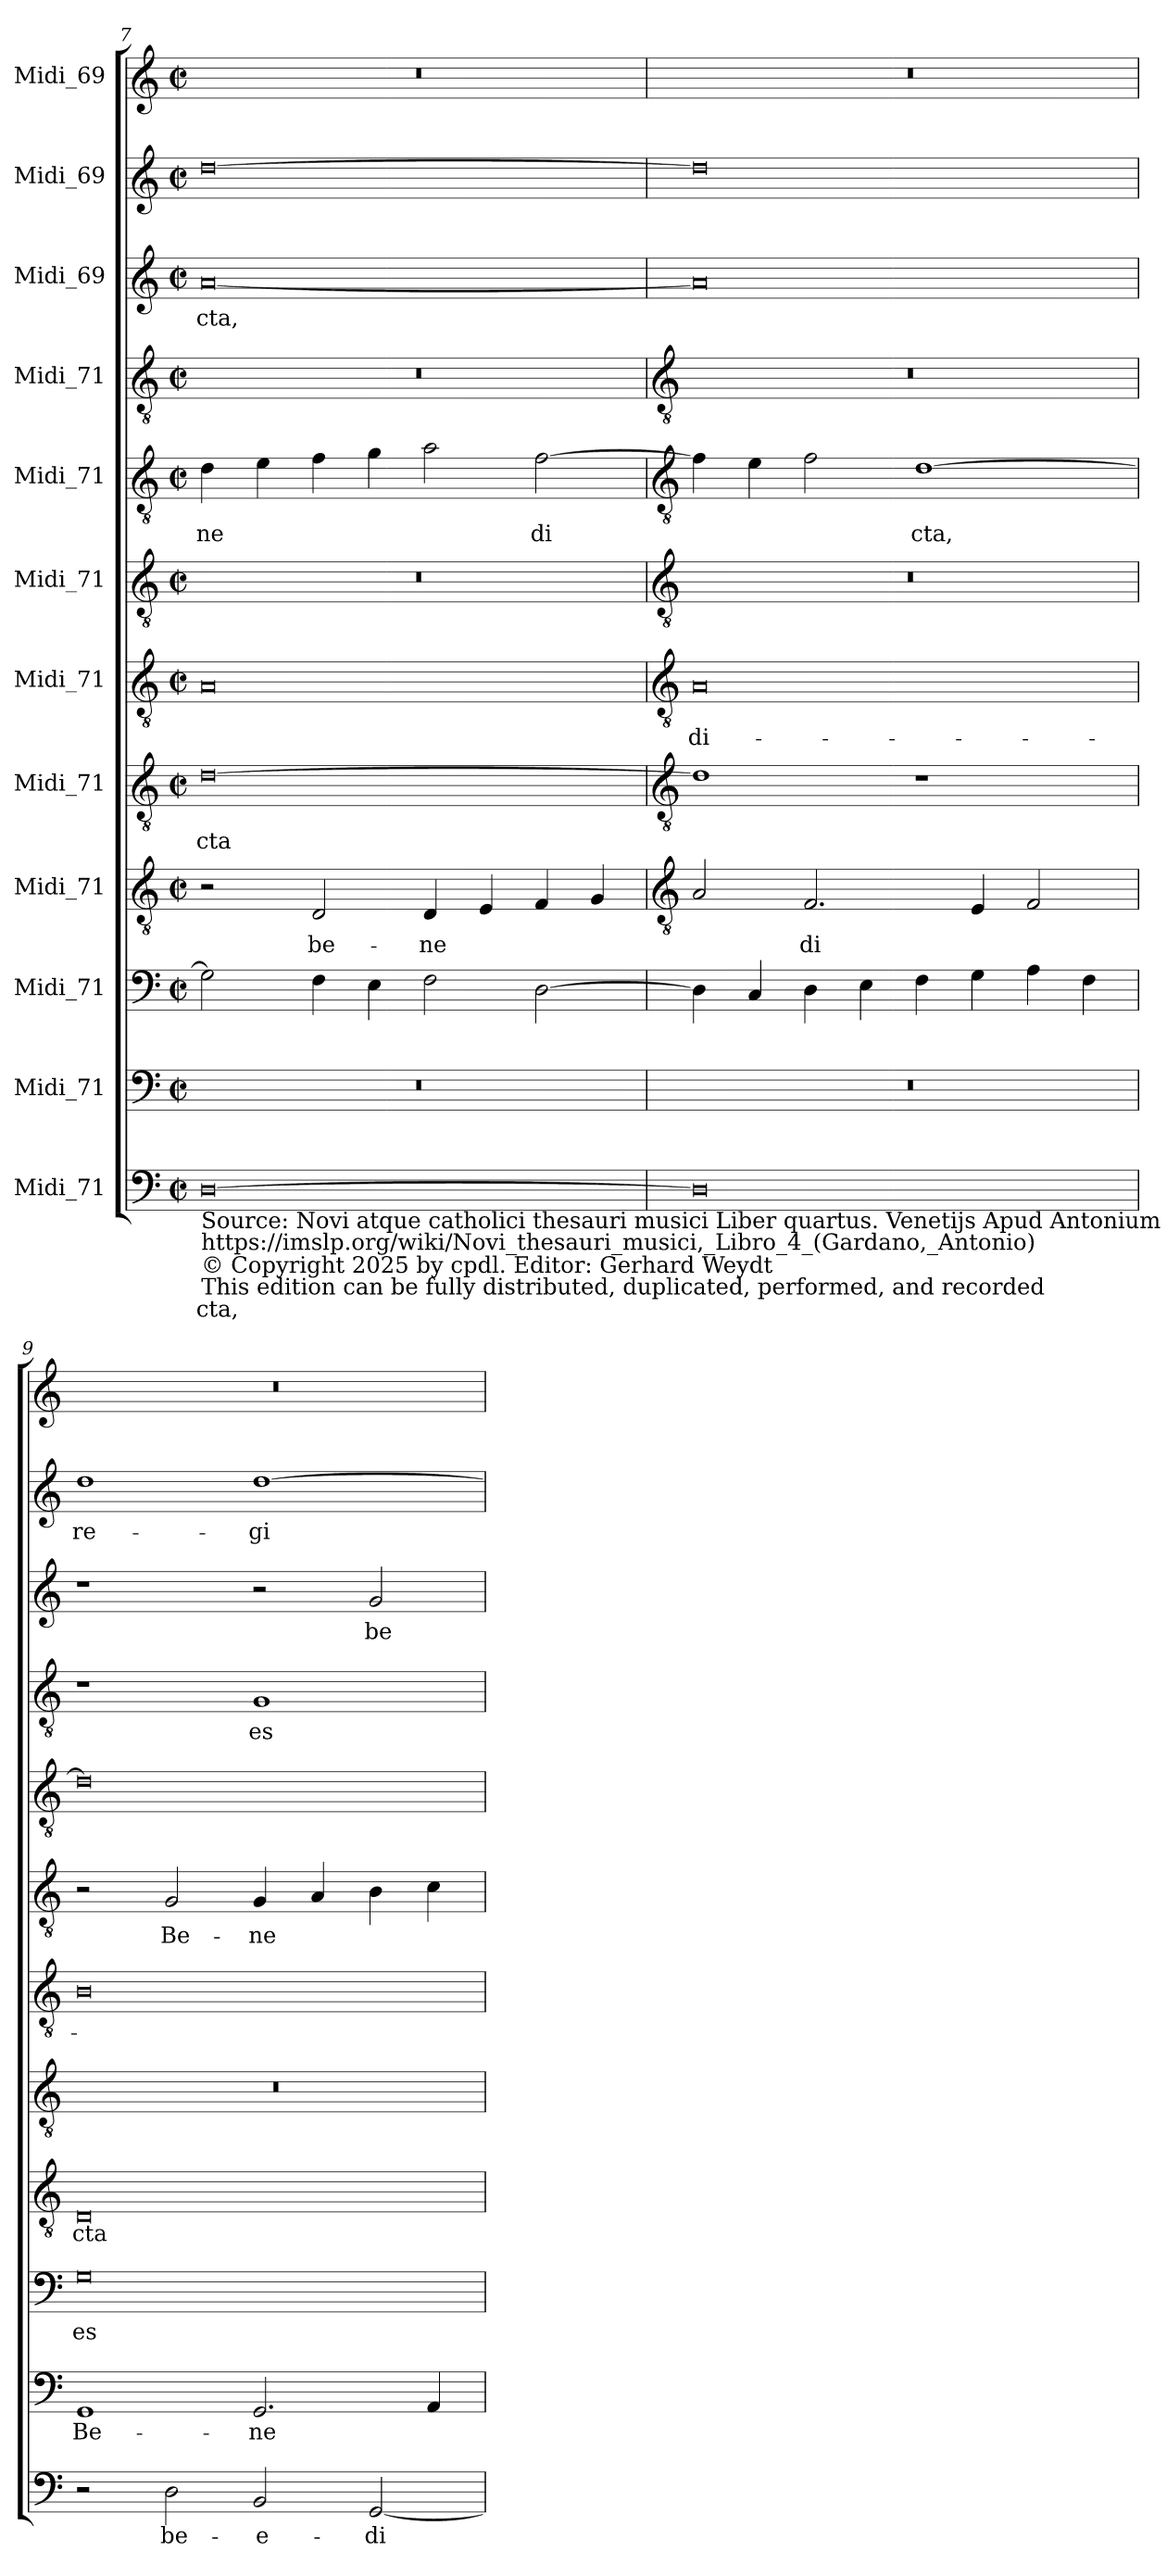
**kern	**text	**kern	**text	**kern	**text	**kern	**text	**kern	**text	**kern	**text	**kern	**text	**kern	**text	**kern	**text	**kern	**text	**kern	**text	**kern
*part12	*part12	*part11	*part11	*part10	*part10	*part9	*part9	*part8	*part8	*part7	*part7	*part6	*part6	*part5	*part5	*part4	*part4	*part3	*part3	*part2	*part2	*part1
*staff12	*staff12	*staff11	*staff11	*staff10	*staff10	*staff9	*staff9	*staff8	*staff8	*staff7	*staff7	*staff6	*staff6	*staff5	*staff5	*staff4	*staff4	*staff3	*staff3	*staff2	*staff2	*staff1
*I"Midi_71	*	*I"Midi_71	*	*I"Midi_71	*	*I"Midi_71	*	*I"Midi_71	*	*I"Midi_71	*	*I"Midi_71	*	*I"Midi_71	*	*I"Midi_71	*	*I"Midi_69	*	*I"Midi_69	*	*I"Midi_69
*clefF4	*	*clefF4	*	*clefF4	*	*clefGv2	*	*clefGv2	*	*clefGv2	*	*clefGv2	*	*clefGv2	*	*clefGv2	*	*clefG2	*	*clefG2	*	*clefG2
*k[]	*	*k[]	*	*k[]	*	*k[]	*	*k[]	*	*k[]	*	*k[]	*	*k[]	*	*k[]	*	*k[]	*	*k[]	*	*k[]
*C:	*	*C:	*	*C:	*	*C:	*	*C:	*	*C:	*	*C:	*	*C:	*	*C:	*	*C:	*	*C:	*	*C:
*M4/2	*	*M4/2	*	*M4/2	*	*M4/2	*	*M4/2	*	*M4/2	*	*M4/2	*	*M4/2	*	*M4/2	*	*M4/2	*	*M4/2	*	*M4/2
*met(c|)	*	*met(c|)	*	*met(c|)	*	*met(c|)	*	*met(c|)	*	*met(c|)	*	*met(c|)	*	*met(c|)	*	*met(c|)	*	*met(c|)	*	*met(c|)	*	*met(c|)
=7	=7	=7	=7	=7	=7	=7	=7	=7	=7	=7	=7	=7	=7	=7	=7	=7	=7	=7	=7	=7	=7	=7
!LO:TX:b:t=Source&colon; Novi atque catholici thesauri musici Liber quartus. Venetijs Apud Antonium Gardanum. 1568\nhttps&colon;//imslp.org/wiki/Novi_thesauri_musici,_Libro_4_(Gardano,_Antonio)	!	!	!	!	!	!	!	!	!	!	!	!	!	!	!	!	!	!	!	!	!	!
!LO:TX:b:t=© Copyright 2025 by cpdl. Editor&colon; Gerhard Weydt\nThis edition can be fully distributed, duplicated, performed, and recorded	!	!	!	!	!	!	!	!	!	!	!	!	!	!	!	!	!	!	!	!	!	!
!	!LO:LY:b	!	!	!	!	!	!	!	!LO:LY:b	!	!	!	!	!	!LO:LY:b	!	!	!	!LO:LY:b	!	!	!
[0D	cta,	0r	.	2G]	.	2r	.	[0d	cta	0A	.	0r	.	4d	-ne	0r	.	[0a	-cta,	[0dd	.	0r
.	.	.	.	.	.	.	.	.	.	.	.	.	.	4e	.	.	.	.	.	.	.	.
!	!	!	!	!	!	!	!LO:LY:b	!	!	!	!	!	!	!	!	!	!	!	!	!	!	!
.	.	.	.	4F	.	2D	be-	.	.	.	.	.	.	4f	.	.	.	.	.	.	.	.
.	.	.	.	4E	.	.	.	.	.	.	.	.	.	4g	.	.	.	.	.	.	.	.
!	!	!	!	!	!	!	!LO:LY:b	!	!	!	!	!	!	!	!	!	!	!	!	!	!	!
.	.	.	.	2F	.	4D	-ne	.	.	.	.	.	.	2a	.	.	.	.	.	.	.	.
.	.	.	.	.	.	4E	.	.	.	.	.	.	.	.	.	.	.	.	.	.	.	.
!	!	!	!	!	!	!	!	!	!	!	!	!	!	!	!LO:LY:b	!	!	!	!	!	!	!
.	.	.	.	[2D	.	4F	.	.	.	.	.	.	.	[2f	di	.	.	.	.	.	.	.
.	.	.	.	.	.	4G	.	.	.	.	.	.	.	.	.	.	.	.	.	.	.	.
!!LO:LB:g=z
=8	=8	=8	=8	=8	=8	=8	=8	=8	=8	=8	=8	=8	=8	=8	=8	=8	=8	=8	=8	=8	=8	=8
*	*	*	*	*	*	*clefGv2	*	*clefGv2	*	*clefGv2	*	*clefGv2	*	*clefGv2	*	*clefGv2	*	*	*	*	*	*
!	!	!	!	!	!	!	!	!	!	!	!LO:LY:b	!	!	!	!	!	!	!	!	!	!	!
0D]	.	0r	.	4D]	.	2A	.	1d]	.	0A	-di-	0r	.	4f]	.	0r	.	0a]	.	0dd]	.	0r
.	.	.	.	4C	.	.	.	.	.	.	.	.	.	4e	.	.	.	.	.	.	.	.
!	!	!	!	!	!	!	!LO:LY:b	!	!	!	!	!	!	!	!	!	!	!	!	!	!	!
.	.	.	.	4D	.	2.F	di	.	.	.	.	.	.	2f	.	.	.	.	.	.	.	.
.	.	.	.	4E	.	.	.	.	.	.	.	.	.	.	.	.	.	.	.	.	.	.
!	!	!	!	!	!	!	!	!	!	!	!	!	!	!	!LO:LY:b	!	!	!	!	!	!	!
.	.	.	.	4F	.	.	.	1r	.	.	.	.	.	[1d	cta,	.	.	.	.	.	.	.
.	.	.	.	4G	.	4E	.	.	.	.	.	.	.	.	.	.	.	.	.	.	.	.
.	.	.	.	4A	.	2F	.	.	.	.	.	.	.	.	.	.	.	.	.	.	.	.
.	.	.	.	4F	.	.	.	.	.	.	.	.	.	.	.	.	.	.	.	.	.	.
=9	=9	=9	=9	=9	=9	=9	=9	=9	=9	=9	=9	=9	=9	=9	=9	=9	=9	=9	=9	=9	=9	=9
!	!	!	!LO:LY:b	!	!LO:LY:b	!	!LO:LY:b	!	!	!	!	!	!	!	!	!	!	!	!	!	!LO:LY:b	!
2r	.	1GG	Be-	0G	es	0D	cta	0r	.	0B	.	2r	.	0d]	.	1r	.	1r	.	1dd	re-	0r
!	!LO:LY:b	!	!	!	!	!	!	!	!	!	!	!	!LO:LY:b	!	!	!	!	!	!	!	!	!
2D	be-	.	.	.	.	.	.	.	.	.	.	2G	Be-	.	.	.	.	.	.	.	.	.
!	!LO:LY:b	!	!LO:LY:b	!	!	!	!	!	!	!	!	!	!LO:LY:b	!	!	!	!LO:LY:b	!	!	!	!LO:LY:b	!
2BB	-e-	2.GG	-ne	.	.	.	.	.	.	.	.	4G	-ne	.	.	1G	es	2r	.	[1dd	-gi-	.
.	.	.	.	.	.	.	.	.	.	.	.	4A	.	.	.	.	.	.	.	.	.	.
!	!LO:LY:b	!	!	!	!	!	!	!	!	!	!	!	!	!	!	!	!	!	!LO:LY:b	!	!	!
[2GG	-di	.	.	.	.	.	.	.	.	.	.	4B	.	.	.	.	.	2g	be-	.	.	.
.	.	4AA	.	.	.	.	.	.	.	.	.	4c	.	.	.	.	.	.	.	.	.	.
=	=	=	=	=	=	=	=	=	=	=	=	=	=	=	=	=	=	=	=	=	=	=
*-	*-	*-	*-	*-	*-	*-	*-	*-	*-	*-	*-	*-	*-	*-	*-	*-	*-	*-	*-	*-	*-	*-
